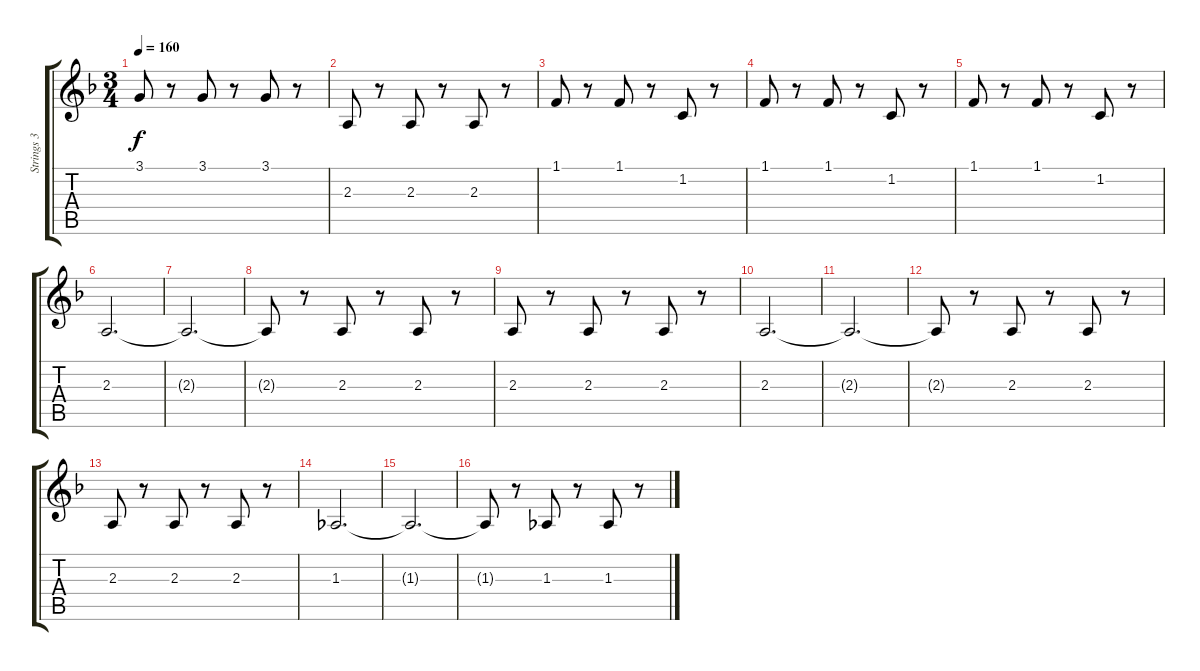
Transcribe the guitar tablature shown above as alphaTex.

\track ("Strings 3" "Strings 3") {instrument stringensemble1}
\staff {score tabs}
\tuning (E4 B3 G3 D3 A2 E2) {hide}
\ts (3 4)
\tempo 160
\clef g2
\ks f
3.1.8{dy f} r.8 3.1.8 r.8 3.1.8 r.8 |
2.3.8 r.8 2.3.8 r.8 2.3.8 r.8 |
1.1.8 r.8 1.1.8 r.8 1.2.8 r.8 |
1.1.8 r.8 1.1.8 r.8 1.2.8 r.8 |
1.1.8 r.8 1.1.8 r.8 1.2.8 r.8 |
2.3.2{d} |
2.3{t}.2{d} |
2.3{t}.8 r.8 2.3.8 r.8 2.3.8 r.8 |
2.3.8 r.8 2.3.8 r.8 2.3.8 r.8 |
2.3.2{d} |
2.3{t}.2{d} |
2.3{t}.8 r.8 2.3.8 r.8 2.3.8 r.8 |
2.3.8 r.8 2.3.8 r.8 2.3.8 r.8 |
1.3.2{d} |
1.3{t}.2{d} |
1.3{t}.8 r.8 1.3.8 r.8 1.3.8 r.8
